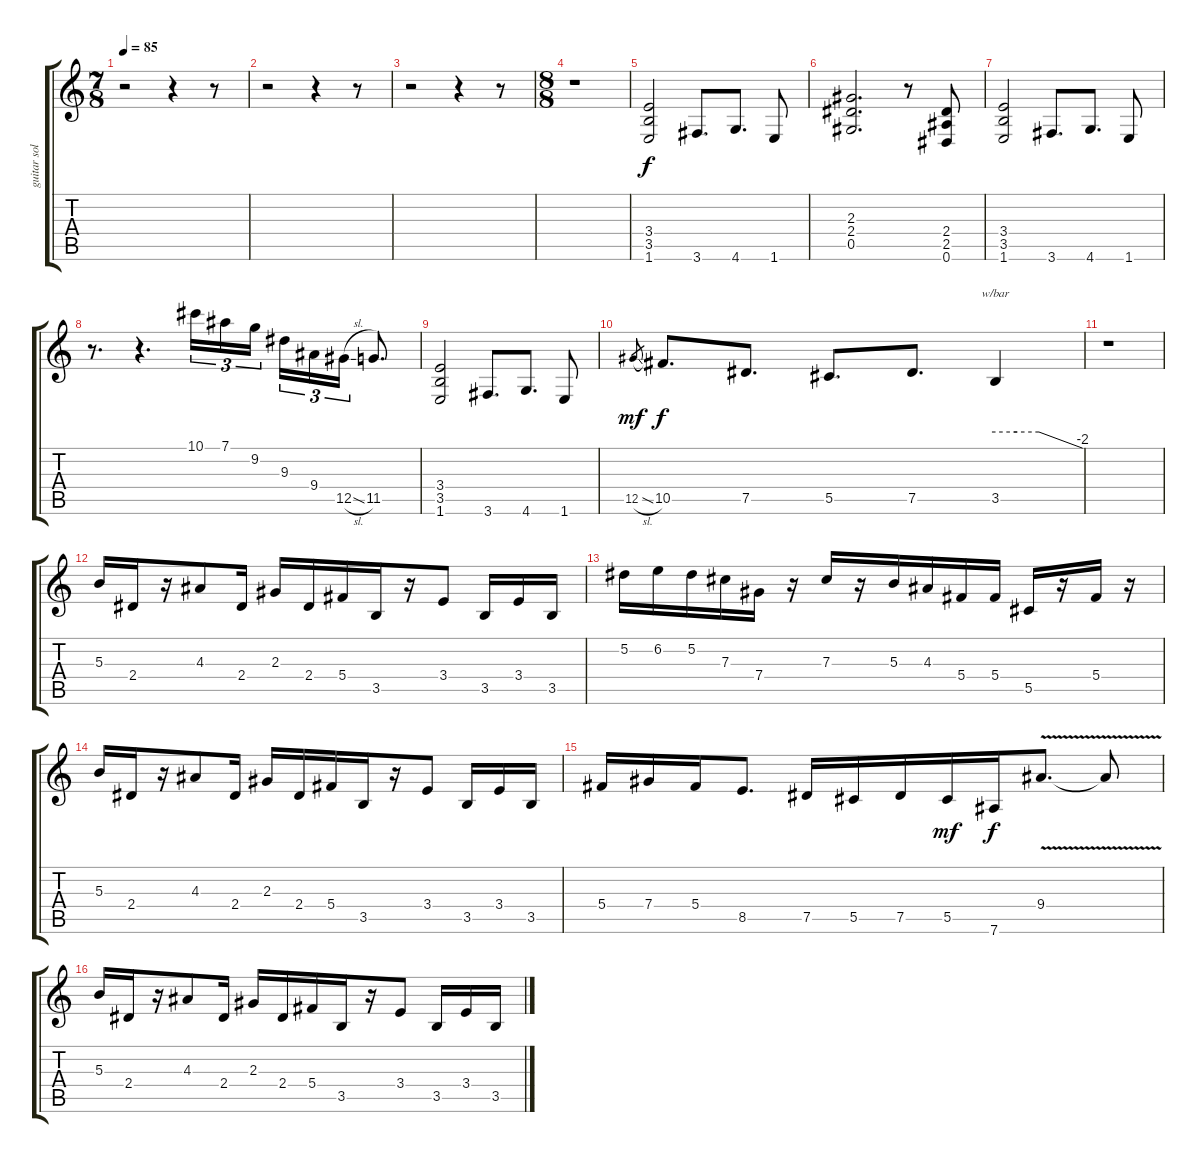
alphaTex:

\track ("guitar solo" "guitar sol") {instrument distortionguitar}
\staff {score tabs}
\tuning (Eb4 Bb3 Gb3 Db3 Ab2 Eb2) {hide}
\ts (7 8)
\tempo 85
\clef g2
\ks c
r.2{dy f} r.4 r.8 |
r.2 r.4 r.8 |
r.2 r.4 r.8 |
\ts (8 8)
r.1 |
(3.4 3.5 1.6).2 3.6.8{d} 4.6.8{d} 1.6.8 |
(2.3 2.4 0.5).2{d} r.8 (2.4 2.5 0.6).8 |
(3.4 3.5 1.6).2 3.6.8{d} 4.6.8{d} 1.6.8 |
r.8{d} r.4{d} 10.1.16{tu (3 2) balance 16} 7.1.16{tu (3 2)} 9.2.16{tu (3 2) beam splitsecondary} 9.3.16{tu (3 2)} 9.4.16{tu (3 2)} 12.5{sl}.16{tu (3 2)} 11.5.8{d} |
(3.4 3.5 1.6).2{balance 8} 3.6.8{d} 4.6.8{d} 1.6.8 |
12.5{sl}.8{gr dy mf} 10.5.8{d dy f} 7.5.8{d} 5.5.8{d} 7.5.8{d} 3.5.4{tbe (custom default 0 0 15 0 30 0 60 -8)} |
r.1 |
5.3.16 2.4.16 r.16 4.3.8 2.4.16 2.3.16 2.4.16 5.4.16 3.5.16 r.16 3.4.8 3.5.16 3.4.16 3.5.16 |
5.2.16 6.2.16 5.2.16 7.3.16 7.4.16 r.16 7.3.16 r.16 5.3.16 4.3.16 5.4.16 5.4.16 5.5.16 r.16 5.4.16 r.16 |
5.3.16 2.4.16 r.16 4.3.8 2.4.16 2.3.16 2.4.16 5.4.16 3.5.16 r.16 3.4.8 3.5.16 3.4.16 3.5.16 |
5.4.16 7.4.16 5.4.16 8.5.8{d} 7.5.16 5.5.16 7.5.16 5.5.16{dy mf} 7.6.16{dy f} 9.4{v}.8{d} 9.4{t}.8 |
5.3.16 2.4.16 r.16 4.3.8 2.4.16 2.3.16 2.4.16 5.4.16 3.5.16 r.16 3.4.8 3.5.16 3.4.16 3.5.16
